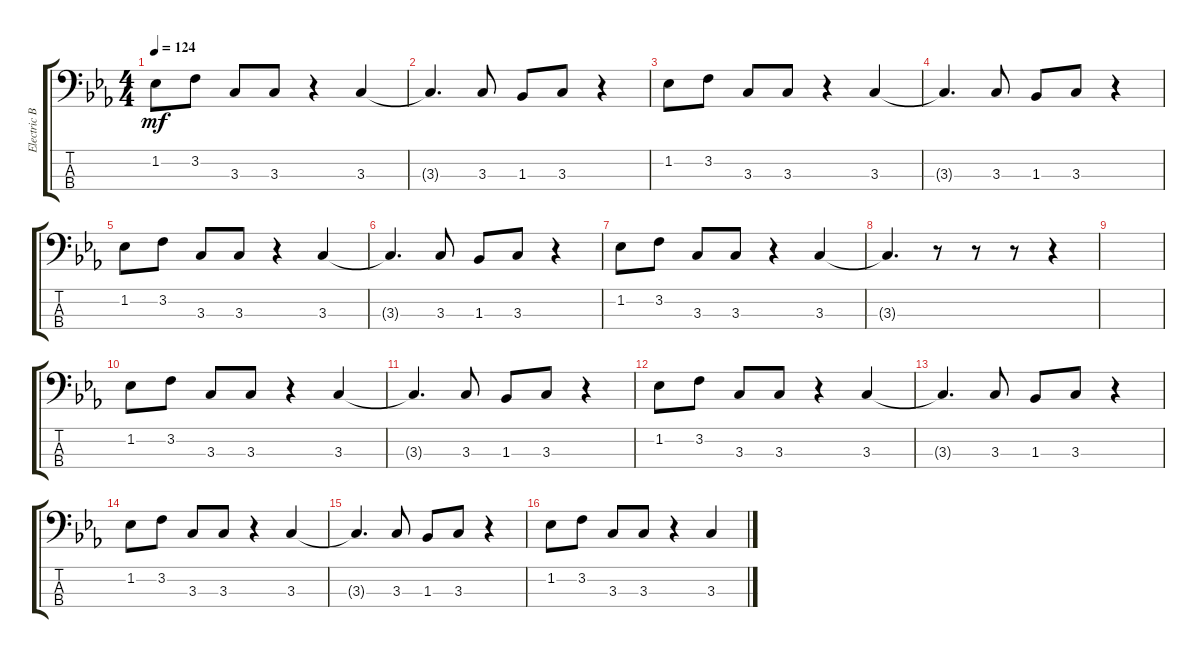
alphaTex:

\track ("Electric Bass" "Electric B") {instrument electricbassfinger}
\staff {score tabs}
\tuning (G2 D2 A1 E1) {hide}
\ts (4 4)
\tempo 124
\clef f4
\ks eb
1.2.8{dy mf} 3.2.8 3.3.8 3.3.8 r.4 3.3.4 |
3.3{t}.4{d} 3.3.8 1.3.8 3.3.8 r.4 |
1.2.8 3.2.8 3.3.8 3.3.8 r.4 3.3.4 |
3.3{t}.4{d} 3.3.8 1.3.8 3.3.8 r.4 |
1.2.8 3.2.8 3.3.8 3.3.8 r.4 3.3.4 |
3.3{t}.4{d} 3.3.8 1.3.8 3.3.8 r.4 |
1.2.8 3.2.8 3.3.8 3.3.8 r.4 3.3.4 |
3.3{t}.4{d} r.8 r.8 r.8 r.4 |
|
1.2.8 3.2.8 3.3.8 3.3.8 r.4 3.3.4 |
3.3{t}.4{d} 3.3.8 1.3.8 3.3.8 r.4 |
1.2.8 3.2.8 3.3.8 3.3.8 r.4 3.3.4 |
3.3{t}.4{d} 3.3.8 1.3.8 3.3.8 r.4 |
1.2.8 3.2.8 3.3.8 3.3.8 r.4 3.3.4 |
3.3{t}.4{d} 3.3.8 1.3.8 3.3.8 r.4 |
1.2.8 3.2.8 3.3.8 3.3.8 r.4 3.3.4
